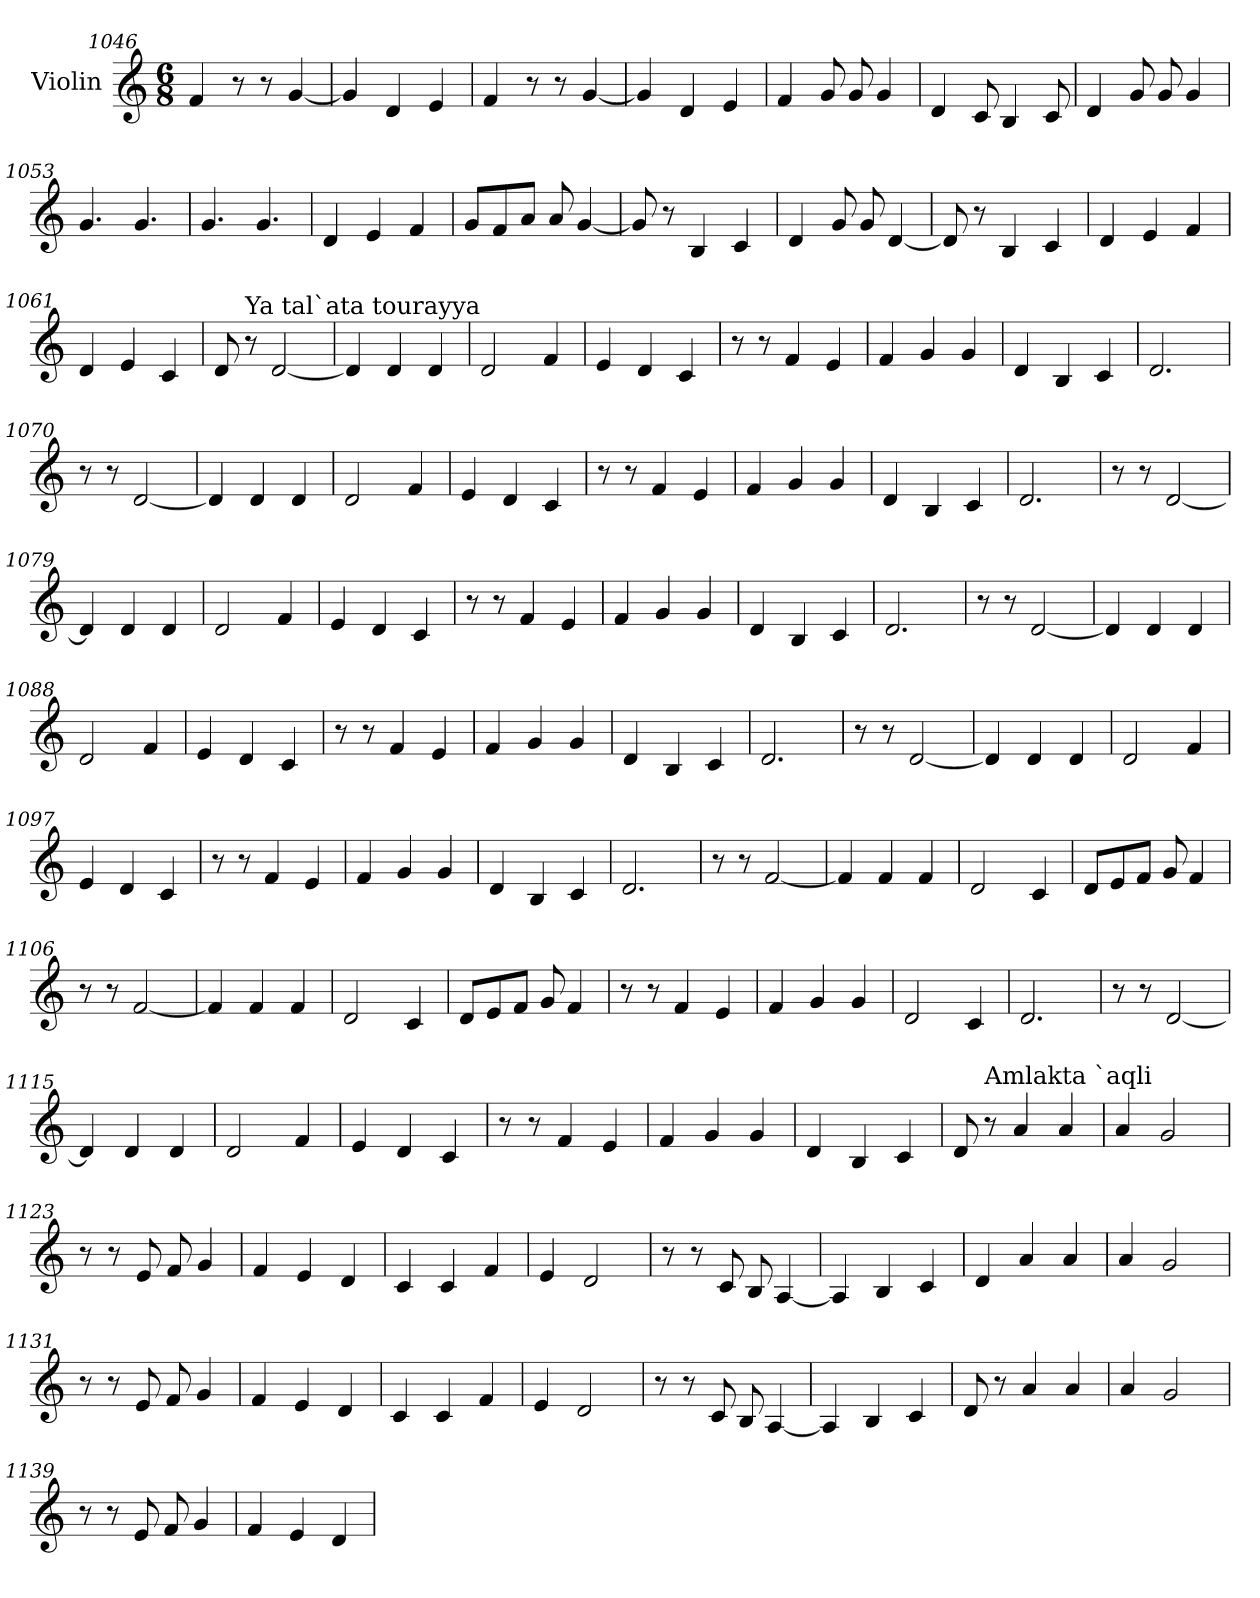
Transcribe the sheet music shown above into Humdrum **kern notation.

**kern
*part1
*staff1
*I"Violin
*clefG2
*k[]
*C:
*M6/8
=1046
4f/
8r
8r
[4g/
=1047
4g/]
4d/
4e/
=1048
4f/
8r
8r
[4g/
!!LO:PB:g=z
=1049
4g/]
4d/
4e/
=1050
4f/
8g/
8g/
4g/
=1051
4d/
8c/
4B/
8c/
=1052
4d/
8g/
8g/
4g/
=1053
4.g/
4.g/
!!LO:PB:g=z
=1054
4.g/
4.g/
=1055
4d/
4e/
4f/
!!LO:PB:g=z
=1056
8g/L
8f/
8a/J
8a/
[4g/
=1057
8g/]
8r
4B/
4c/
=1058
4d/
8g/
8g/
[4d/
=1059
8d/]
8r
4B/
4c/
=1060
4d/
4e/
4f/
!!LO:PB:g=z
=1061
4d/
4e/
4c/
=1062
*MM150
8d/
!LO:TX:a:t=Ya tal`ata tourayya
8r
[2d/
!!LO:PB:g=z
=1063
4d/]
4d/
4d/
=1064
2d/
4f/
=1065
4e/
4d/
4c/
=1066
8r
8r
4f/
4e/
=1067
4f/
4g/
4g/
!!LO:PB:g=z
=1068
4d/
4B/
4c/
=1069
2.d/
!!LO:PB:g=z
=1070
8r
8r
[2d/
=1071
4d/]
4d/
4d/
=1072
2d/
4f/
=1073
4e/
4d/
4c/
=1074
8r
8r
4f/
4e/
=1075
4f/
4g/
4g/
!!LO:PB:g=z
=1076
4d/
4B/
4c/
=1077
2.d/
!!LO:PB:g=z
=1078
8r
8r
[2d/
=1079
4d/]
4d/
4d/
=1080
2d/
4f/
=1081
4e/
4d/
4c/
=1082
8r
8r
4f/
4e/
=1083
4f/
4g/
4g/
!!LO:PB:g=z
=1084
4d/
4B/
4c/
=1085
2.d/
!!LO:PB:g=z
=1086
8r
8r
[2d/
=1087
4d/]
4d/
4d/
=1088
2d/
4f/
=1089
4e/
4d/
4c/
=1090
8r
8r
4f/
4e/
=1091
4f/
4g/
4g/
!!LO:PB:g=z
=1092
4d/
4B/
4c/
=1093
2.d/
!!LO:PB:g=z
=1094
8r
8r
[2d/
=1095
4d/]
4d/
4d/
=1096
2d/
4f/
=1097
4e/
4d/
4c/
=1098
8r
8r
4f/
4e/
=1099
4f/
4g/
4g/
!!LO:PB:g=z
=1100
4d/
4B/
4c/
=1101
2.d/
!!LO:PB:g=z
=1102
8r
8r
[2f/
=1103
4f/]
4f/
4f/
=1104
2d/
4c/
=1105
8d/L
8e/
8f/J
8g/
4f/
=1106
8r
8r
[2f/
=1107
4f/]
4f/
4f/
=1108
2d/
4c/
=1109
8d/L
8e/
8f/J
8g/
4f/
!!LO:PB:g=z
=1110
8r
8r
4f/
4e/
=1111
4f/
4g/
4g/
=1112
2d/
4c/
=1113
2.d/
=1114
8r
8r
[2d/
=1115
4d/]
4d/
4d/
!!LO:PB:g=z
=1116
2d/
4f/
=1117
4e/
4d/
4c/
!!LO:PB:g=z
=1118
8r
8r
4f/
4e/
=1119
4f/
4g/
4g/
=1120
4d/
4B/
4c/
=1121
8d/
!LO:TX:a:t=Amlakta `aqli
8r
4a/
4a/
=1122
4a/
2g/
!!LO:PB:g=z
=1123
8r
8r
8e/
8f/
4g/
=1124
4f/
4e/
4d/
!!LO:PB:g=z
=1125
4c/
4c/
4f/
=1126
4e/
2d/
=1127
8r
8r
8c/
8B/
[4A/
=1128
4A/]
4B/
4c/
=1129
4d/
4a/
4a/
!!LO:PB:g=z
=1130
4a/
2g/
=1131
8r
8r
8e/
8f/
4g/
!!LO:PB:g=z
=1132
4f/
4e/
4d/
=1133
4c/
4c/
4f/
=1134
4e/
2d/
=1135
8r
8r
8c/
8B/
[4A/
=1136
4A/]
4B/
4c/
!!LO:PB:g=z
=1137
8d/
8r
4a/
4a/
=1138
4a/
2g/
!!LO:PB:g=z
=1139
8r
8r
8e/
8f/
4g/
=1140
4f/
4e/
4d/
=
*-
